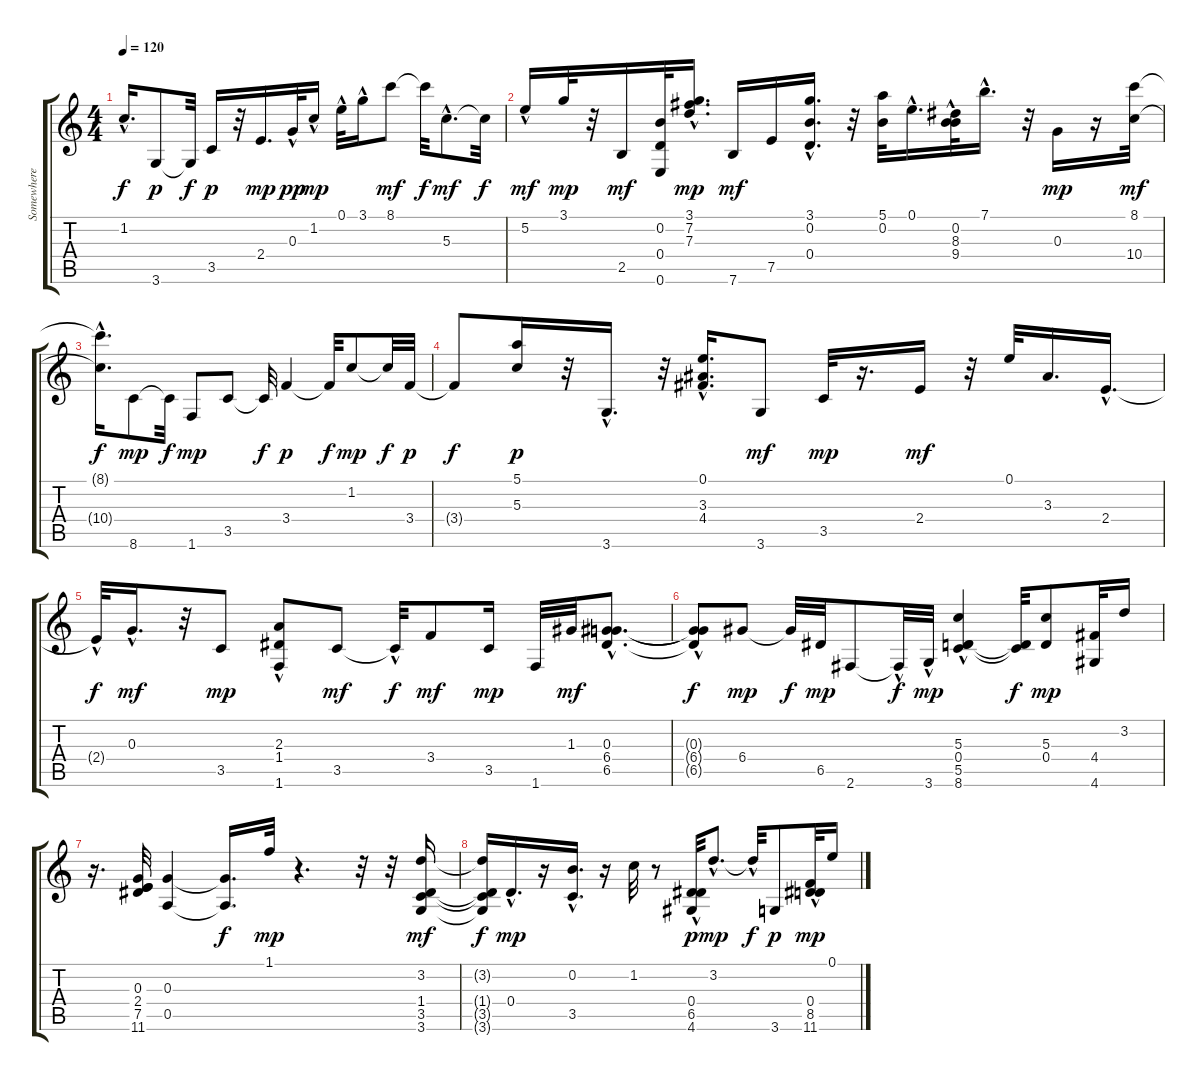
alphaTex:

\track ("Somewhere Over the Rainbow" "Somewhere ") {instrument acousticguitarnylon}
\staff {score tabs}
\tuning (E4 B3 G3 D3 A2 E2) {hide}
\ts (4 4)
\tempo 120
\clef g2
\ks c
1.2{hac t}.16{d dy f} 3.6.8{dy p} 3.6{t}.32{dy f} 3.5.16{dy p} r.32 2.4.16{d dy mp} 0.3{hac}.32{dy pp} 1.2{hac}.16{dy mp} 0.1{hac}.32 3.1{hac}.16 8.1.8{dy mf} 8.1{t}.32{dy f} 5.3{hac}.8{d dy mf} 5.3{t}.32{dy f} |
5.2{hac}.16{dy mf} 3.1.32{dy mp} r.32 2.5.16{dy mf} (0.2 0.4 0.6).32 (3.1 7.2 7.3{hac}).16{d dy mp} 7.6.16{dy mf} 7.5.16 (3.1 0.2 0.4{hac}).16{d} r.32 (5.1 0.2).32 0.1{hac}.16{d} (0.2{hac} 8.3 9.4{hac}).32 7.1{hac}.16{d} r.32 0.3.16{dy mp} r.16 (8.1 10.4).32{dy mf} |
(8.1{hac t} 10.4{t}).16{d dy f} 8.6.8{dy mp} 8.6{t}.32{dy f} 1.6.8{dy mp} 3.5.8 3.5{t}.32{dy f} 3.4.4{dy p} 3.4{t}.32{dy f} 1.2.8{dy mp} 1.2{t}.32{dy f} 3.4.32{dy p} |
3.4{t}.8{dy f} (5.1 5.3).16{dy p} r.32 3.6{hac}.16{d} r.32 (0.1{hac} 3.3{hac} 4.4{hac}).16{d} 3.6.8{dy mf} 3.5.32{dy mp} r.16{d} 2.4.16{dy mf} r.32 0.1.32 3.3.16{d} 2.4{hac}.16{d} |
2.4{hac t}.32{dy f} 0.3{hac}.16{d dy mf} r.32 3.5.8{dy mp} (2.3{hac} 1.4 1.6{hac}).8 3.5.8{dy mf} 3.5{hac t}.32{dy f} 3.4.8{dy mf} 3.5.16{dy mp} 1.6.32 1.3.32{dy mf} (0.3{hac} 6.4{hac} 6.5{hac}).8{d} |
(0.3{hac t} 6.4{t} 6.5{t}).8{dy f} 6.4.8{dy mp} 6.4{t}.32{dy f} 6.5.32{dy mp} 2.6.8 2.6{hac t}.32{dy f} 3.6{hac}.32{dy mp} (5.3{hac} 0.4 5.5 8.6).4 (5.5{t} 8.6{t}).32{dy f} (5.3 0.4).8{dy mp} (4.4 4.6).32 3.2.16 |
r.16{d} (0.3 2.4 7.5 11.6).32 (0.3 0.5).4 (0.3{t} 0.5{t}).16{d dy f} 1.1.32{dy mp} r.4{d} r.32 r.32 (3.2 1.4 3.5 3.6).16{dy mf} |
(3.2{t} 1.4{t} 3.5{t} 3.6{t}).16{dy f} 0.4{hac}.16{d dy mp} r.16 (0.2{hac} 3.5{hac}).16{d} r.16 1.2.32 r.8 (0.4{hac} 6.5{hac} 4.6{hac}).32{dy p} 3.2{hac}.8{d dy mp} 3.2{hac t}.32{dy f} 3.6.8{dy p} (0.4{hac} 8.5{hac} 11.6{hac}).32{dy mp} 0.1.16
